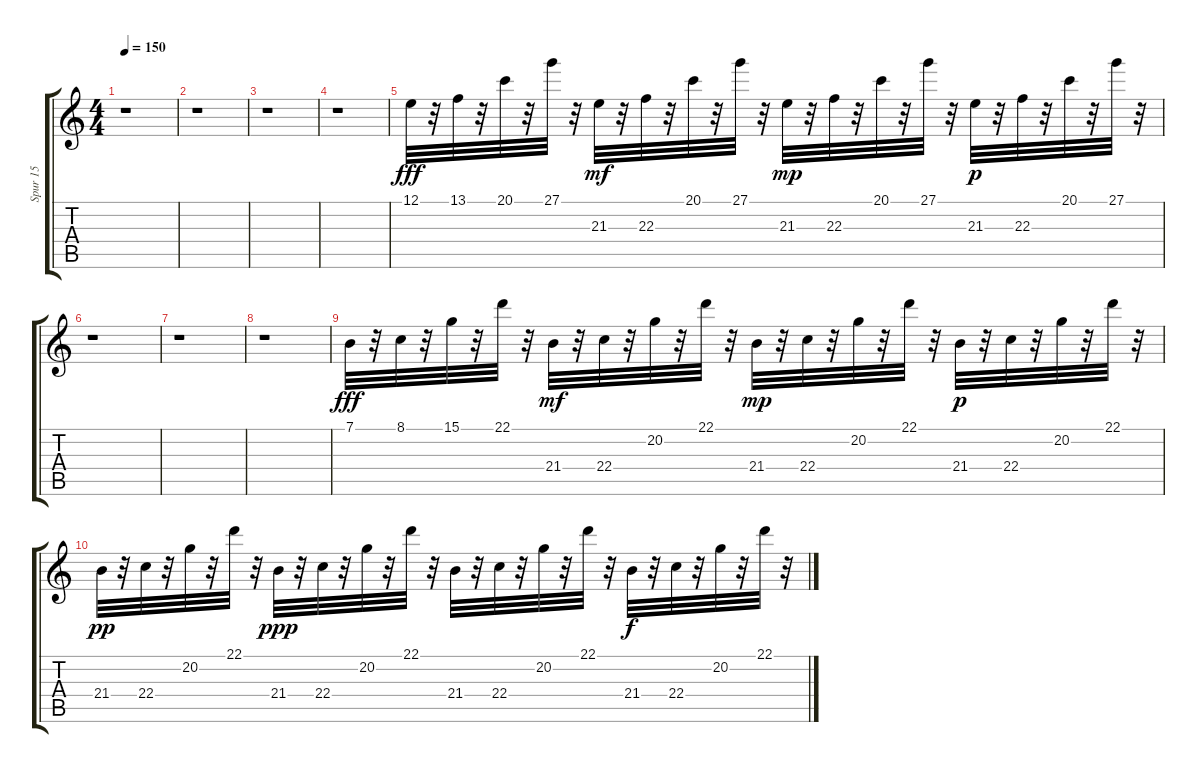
\track ("Spur 15" "Spur 15") {instrument brightacousticpiano}
\staff {score tabs}
\tuning (E4 B3 G3 D3 A2 E2) {hide}
\ts (4 4)
\tempo 150
\clef g2
\ks c
r.1{dy p} |
r.1 |
r.1 |
r.1 |
12.1.32{dy fff} r.32 13.1.32 r.32 20.1.32 r.32 27.1.32 r.32 21.3.32{dy mf balance 5} r.32 22.3.32 r.32 20.1.32 r.32 27.1.32 r.32 21.3.32{dy mp balance 12} r.32 22.3.32 r.32 20.1.32 r.32 27.1.32 r.32 21.3.32{dy p balance 16} r.32 22.3.32 r.32 20.1.32 r.32 27.1.32 r.32 |
r.1 |
r.1 |
r.1 |
7.1.32{dy fff balance 0} r.32 8.1.32 r.32 15.1.32 r.32 22.1.32 r.32 21.4.32{dy mf balance 5} r.32 22.4.32 r.32 20.2.32 r.32 22.1.32 r.32 21.4.32{dy mp balance 12} r.32 22.4.32 r.32 20.2.32 r.32 22.1.32 r.32 21.4.32{dy p balance 16} r.32 22.4.32 r.32 20.2.32 r.32 22.1.32 r.32 |
21.4.32{dy pp} r.32 22.4.32 r.32 20.2.32 r.32 22.1.32 r.32 21.4.32{dy ppp balance 12} r.32 22.4.32 r.32 20.2.32 r.32 22.1.32 r.32 21.4.32{balance 5} r.32 22.4.32 r.32 20.2.32 r.32 22.1.32 r.32 21.4.32{dy f balance 2} r.32 22.4.32 r.32 20.2.32 r.32 22.1.32 r.32
